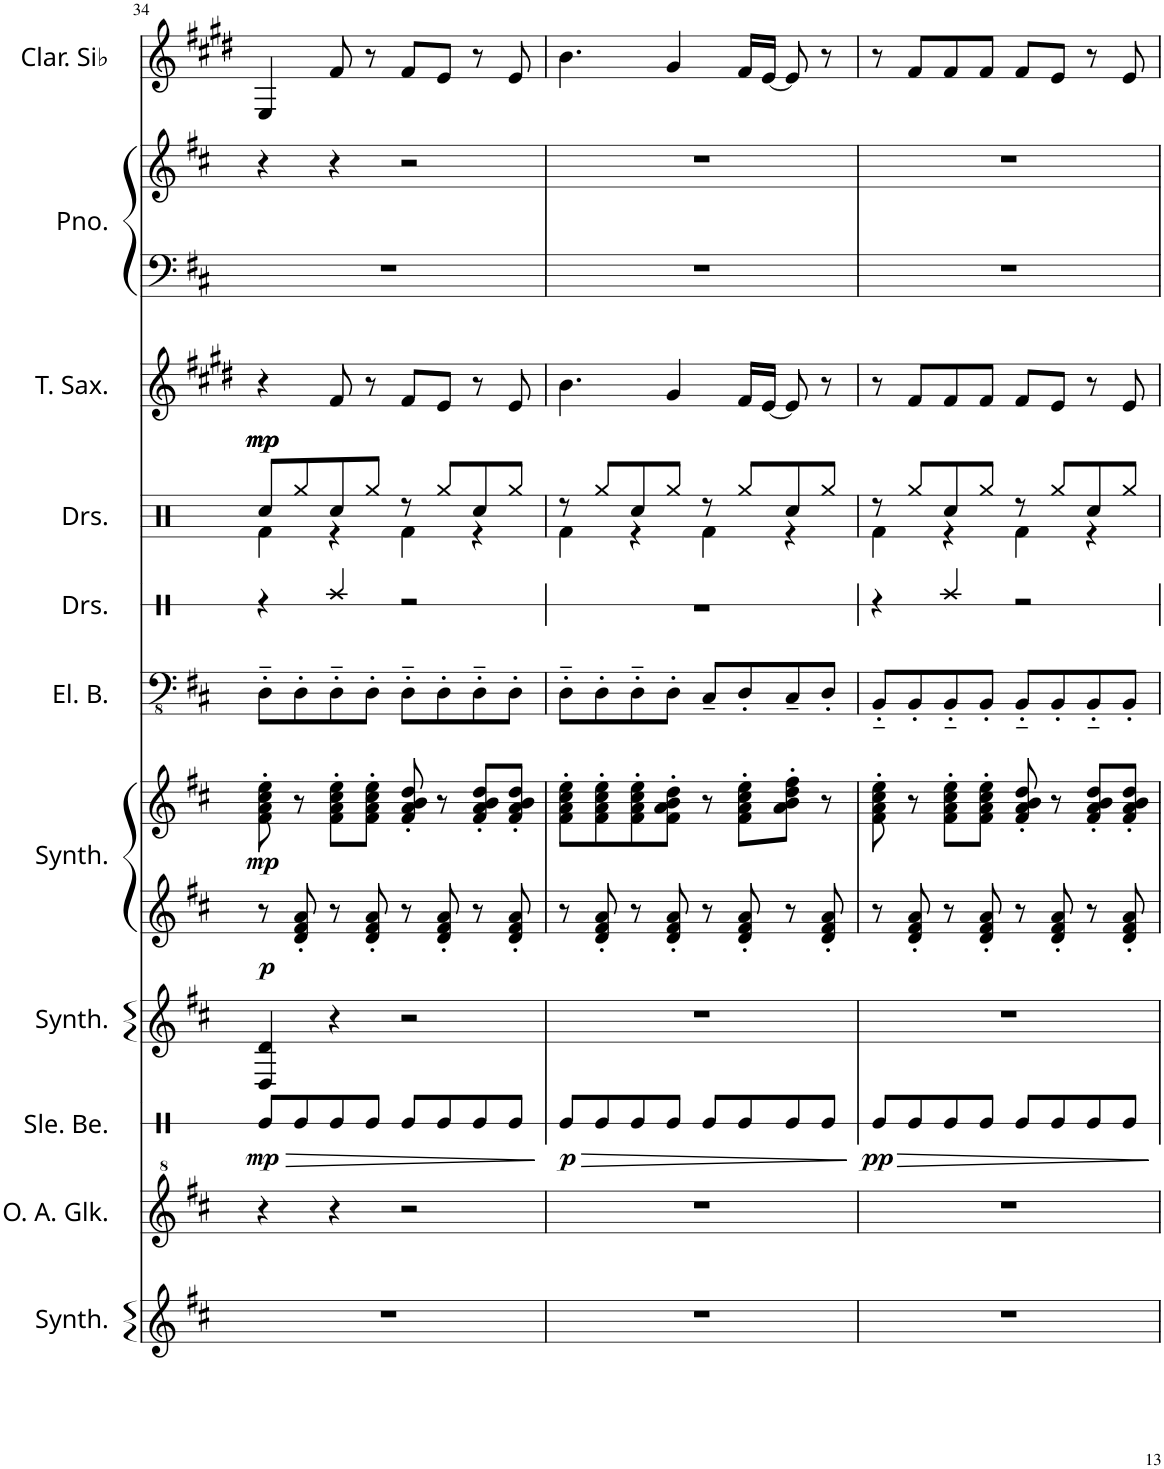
**kern	**kern	**kern	**dynam	**kern	**kern	**kern	**dynam	**kern	**kern	**kern	**kern	**dynam	**kern	**kern	**kern
*part11	*part10	*part9	*part9	*part8	*part7	*part7	*part7	*part6	*part5	*part4	*part3	*part3	*part2	*part2	*part1
*staff13	*staff12	*staff11	*staff11	*staff10	*staff9	*staff8	*staff8/9	*staff7	*staff6	*staff5	*staff4	*staff4	*staff3	*staff2	*staff1
*I"Effect Synthesizer	*I"Orff Alto Glockenspiel	*I"Sleigh Bells	*	*I"Crystal Synthesizer	*I"Brass Synthesizer	*	*	*I"Electric Bass	*I"Drumset	*I"Drumset	*I"Tenor Saxophone	*	*I"Piano	*	*I"Clarinette en Sib
*I'Synth.	*I'O. A. Glk.	*I'Sle. Be.	*	*I'Synth.	*I'Synth.	*	*	*I'El. B.	*I'Drs.	*I'Drs.	*I'T. Sax.	*	*I'Pno.	*	*I'Clar. Sib
!!LO:PB:g=z
*clefG2	*clefG^2	*clefX	*	*clefG2	*clefG2	*clefG2	*	*clefFv4	*clefX	*clefX	*clefG2	*	*clefF4	*clefG2	*clefG2
*	*	*	*	*	*	*	*	*	*	*	*Trd8c14	*	*	*	*Trd1c2
*k[f#c#]	*k[f#c#]	*k[]	*	*k[f#c#]	*k[f#c#]	*k[f#c#]	*	*k[f#c#]	*k[]	*k[]	*k[f#c#g#d#]	*	*k[f#c#]	*k[f#c#]	*k[f#c#g#d#]
*M4/4	*M4/4	*M4/4	*	*M4/4	*M4/4	*M4/4	*	*M4/4	*M4/4	*M4/4	*M4/4	*	*M4/4	*M4/4	*M4/4
=34	=34	=34	=34	=34	=34	=34	=34	=34	=34	=34	=34	=34	=34	=34	=34
!	!	!	!LO:HP:b	!	!	!	!	!	!	!	!	!	!	!	!
*	*	*	*	*	*	*	*	*	*	*^	*	*	*	*	*
!	!	!	!LO:DY:n=1:b	!	!	!	!LO:DY:b=2	!	!	!	!	!	!	!	!	!
!	!	!	!	!	!	!	!LO:DY:n=1:b	!	!	!	!	!	!LO:DY:b	!	!	!
!	!	!	!	!	!	!	!	!	!	!	!	!	!LO:DY:n=1:b	!	!	!
1r	4r	8Re/L	> mp	4D/ 4d/	8r	8f#\' 8a\' 8cc#\' 8ee\'	p mp	8DD'~\L	4r	8Rcc/L	4Rf\	4r	mp mp	1r	4r	4E/
.	.	8Re/	.	.	8d/' 8f#/' 8a/'	8r	.	8DD'\	.	8Rgg/	.	.	.	.	.	.
.	4r	8Re/	.	4r	8r	8f#\' 8a\' 8cc#\' 8ee\'L	.	8DD'~\	4Rg/	8Rcc/	4r	8f#/	.	.	4r	8f#/
.	.	8Re/J	.	.	8d/' 8f#/' 8a/'	8f#\' 8a\' 8cc#\' 8ee\'J	.	8DD'\J	.	8Rgg/J	.	8r	.	.	.	8r
.	2r	8Re/L	.	2r	8r	8f#/' 8a/' 8b/' 8dd/'	.	8DD'~\L	2r	8r	4Rf\	8f#/L	.	.	2r	8f#/L
.	.	8Re/	.	.	8d/' 8f#/' 8a/'	8r	.	8DD'\	.	8Rgg/L	.	8e/J	.	.	.	8e/J
.	.	8Re/	.	.	8r	8f#/' 8a/' 8b/' 8dd/'L	.	8DD'~\	.	8Rcc/	4r	8r	.	.	.	8r
.	.	8Re/J	.	.	8d/' 8f#/' 8a/'	8f#/' 8a/' 8b/' 8dd/'J	.	8DD'\J	.	8Rgg/J	.	8e/	.	.	.	8e/
*	*	*	*	*	*	*	*	*	*	*v	*v	*	*	*	*	*
.	.	.	]	.	.	.	.	.	.	.	.	.	.	.	.
=35	=35	=35	=35	=35	=35	=35	=35	=35	=35	=35	=35	=35	=35	=35	=35
!	!	!	!LO:HP:b	!	!	!	!	!	!	!	!	!	!	!	!
*	*	*	*	*	*	*	*	*	*	*^	*	*	*	*	*
!	!	!	!LO:DY:n=1:b	!	!	!	!	!	!	!	!	!	!	!	!	!
1r	1r	8Re/L	> p	1r	8r	8f#\' 8a\' 8cc#\' 8ee\'L	.	8DD'~\L	1r	8r	4Rf\	4.b\	.	1r	1r	4.b\
.	.	8Re/	.	.	8d/' 8f#/' 8a/'	8f#\' 8a\' 8cc#\' 8ee\'	.	8DD'\	.	8Rgg/L	.	.	.	.	.	.
.	.	8Re/	.	.	8r	8f#\' 8a\' 8cc#\' 8ee\'	.	8DD'~\	.	8Rcc/	4r	.	.	.	.	.
.	.	8Re/J	.	.	8d/' 8f#/' 8a/'	8f#\' 8a\' 8b\' 8dd\'J	.	8DD'\J	.	8Rgg/J	.	4g#/	.	.	.	4g#/
.	.	8Re/L	.	.	8r	8r	.	8CC#~/L	.	8r	4Rf\	.	.	.	.	.
.	.	8Re/	.	.	8d/' 8f#/' 8a/'	8f#\' 8a\' 8cc#\' 8ee\'L	.	8DD'/	.	8Rgg/L	.	16f#/LL	.	.	.	16f#/LL
.	.	.	.	.	.	.	.	.	.	.	.	[16e/JJ	.	.	.	[16e/JJ
.	.	8Re/	.	.	8r	8a\' 8b\' 8dd\' 8ff#\'J	.	8CC#~/	.	8Rcc/	4r	8e/]	.	.	.	8e/]
.	.	8Re/J	.	.	8d/' 8f#/' 8a/'	8r	.	8DD'/J	.	8Rgg/J	.	8r	.	.	.	8r
*	*	*	*	*	*	*	*	*	*	*v	*v	*	*	*	*	*
.	.	.	]	.	.	.	.	.	.	.	.	.	.	.	.
=36	=36	=36	=36	=36	=36	=36	=36	=36	=36	=36	=36	=36	=36	=36	=36
!	!	!	!LO:HP:b	!	!	!	!	!	!	!	!	!	!	!	!
*	*	*	*	*	*	*	*	*	*	*^	*	*	*	*	*
!	!	!	!LO:DY:n=1:b	!	!	!	!	!	!	!	!	!	!	!	!	!
1r	1r	8Re/L	> pp	1r	8r	8f#\' 8a\' 8cc#\' 8ee\'	.	8BBB'~/L	4r	8r	4Rf\	8r	.	1r	1r	8r
.	.	8Re/	.	.	8d/' 8f#/' 8a/'	8r	.	8BBB'/	.	8Rgg/L	.	8f#/L	.	.	.	8f#/L
.	.	8Re/	.	.	8r	8f#\' 8a\' 8cc#\' 8ee\'L	.	8BBB'~/	4Rg/	8Rcc/	4r	8f#/	.	.	.	8f#/
.	.	8Re/J	.	.	8d/' 8f#/' 8a/'	8f#\' 8a\' 8cc#\' 8ee\'J	.	8BBB'/J	.	8Rgg/J	.	8f#/J	.	.	.	8f#/J
.	.	8Re/L	.	.	8r	8f#/' 8a/' 8b/' 8dd/'	.	8BBB'~/L	2r	8r	4Rf\	8f#/L	.	.	.	8f#/L
.	.	8Re/	.	.	8d/' 8f#/' 8a/'	8r	.	8BBB'/	.	8Rgg/L	.	8e/J	.	.	.	8e/J
.	.	8Re/	.	.	8r	8f#/' 8a/' 8b/' 8dd/'L	.	8BBB'~/	.	8Rcc/	4r	8r	.	.	.	8r
.	.	8Re/J	.	.	8d/' 8f#/' 8a/'	8f#/' 8a/' 8b/' 8dd/'J	.	8BBB'/J	.	8Rgg/J	.	8e/	.	.	.	8e/
*	*	*	*	*	*	*	*	*	*	*v	*v	*	*	*	*	*
.	.	.	]	.	.	.	.	.	.	.	.	.	.	.	.
=	=	=	=	=	=	=	=	=	=	=	=	=	=	=	=
*-	*-	*-	*-	*-	*-	*-	*-	*-	*-	*-	*-	*-	*-	*-	*-
